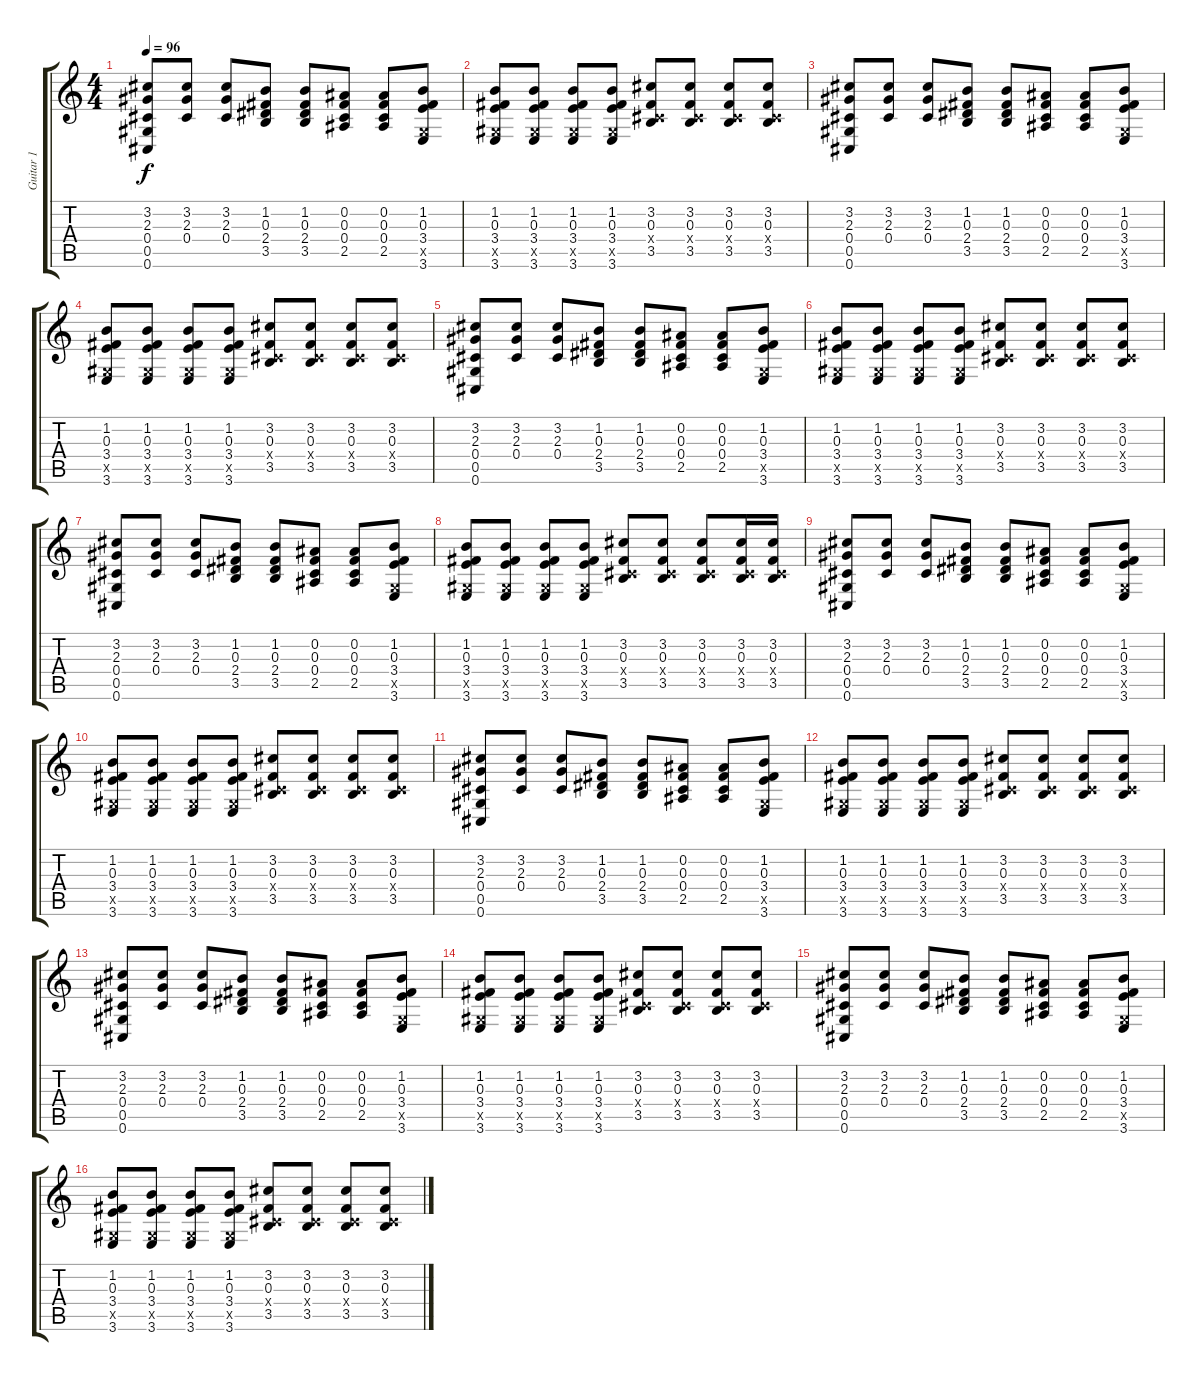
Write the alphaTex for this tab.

\track ("Guitar 1" "Guitar 1") {instrument acousticguitarsteel}
\staff {score tabs}
\tuning (Db4 Bb3 Gb3 Db3 Ab2 Db2) {hide}
\ts (4 4)
\tempo 96
\clef g2
\ks c
(3.2 2.3 0.4 0.5 0.6).8{dy f} (3.2 2.3 0.4).8 (3.2 2.3 0.4).8 (1.2 0.3 2.4 3.5).8 (1.2 0.3 2.4 3.5).8 (0.2 0.3 0.4 2.5).8 (0.2 0.3 0.4 2.5).8 (1.2 0.3 3.4 0.5{x} 3.6).8 |
(1.2 0.3 3.4 0.5{x} 3.6).8 (1.2 0.3 3.4 0.5{x} 3.6).8 (1.2 0.3 3.4 0.5{x} 3.6).8 (1.2 0.3 3.4 0.5{x} 3.6).8 (3.2 0.3 0.4{x} 3.5).8 (3.2 0.3 0.4{x} 3.5).8 (3.2 0.3 0.4{x} 3.5).8 (3.2 0.3 0.4{x} 3.5).8 |
(3.2 2.3 0.4 0.5 0.6).8 (3.2 2.3 0.4).8 (3.2 2.3 0.4).8 (1.2 0.3 2.4 3.5).8 (1.2 0.3 2.4 3.5).8 (0.2 0.3 0.4 2.5).8 (0.2 0.3 0.4 2.5).8 (1.2 0.3 3.4 0.5{x} 3.6).8 |
(1.2 0.3 3.4 0.5{x} 3.6).8 (1.2 0.3 3.4 0.5{x} 3.6).8 (1.2 0.3 3.4 0.5{x} 3.6).8 (1.2 0.3 3.4 0.5{x} 3.6).8 (3.2 0.3 0.4{x} 3.5).8 (3.2 0.3 0.4{x} 3.5).8 (3.2 0.3 0.4{x} 3.5).8 (3.2 0.3 0.4{x} 3.5).8 |
(3.2 2.3 0.4 0.5 0.6).8 (3.2 2.3 0.4).8 (3.2 2.3 0.4).8 (1.2 0.3 2.4 3.5).8 (1.2 0.3 2.4 3.5).8 (0.2 0.3 0.4 2.5).8 (0.2 0.3 0.4 2.5).8 (1.2 0.3 3.4 0.5{x} 3.6).8 |
(1.2 0.3 3.4 0.5{x} 3.6).8 (1.2 0.3 3.4 0.5{x} 3.6).8 (1.2 0.3 3.4 0.5{x} 3.6).8 (1.2 0.3 3.4 0.5{x} 3.6).8 (3.2 0.3 0.4{x} 3.5).8 (3.2 0.3 0.4{x} 3.5).8 (3.2 0.3 0.4{x} 3.5).8 (3.2 0.3 0.4{x} 3.5).8 |
(3.2 2.3 0.4 0.5 0.6).8 (3.2 2.3 0.4).8 (3.2 2.3 0.4).8 (1.2 0.3 2.4 3.5).8 (1.2 0.3 2.4 3.5).8 (0.2 0.3 0.4 2.5).8 (0.2 0.3 0.4 2.5).8 (1.2 0.3 3.4 0.5{x} 3.6).8 |
(1.2 0.3 3.4 0.5{x} 3.6).8 (1.2 0.3 3.4 0.5{x} 3.6).8 (1.2 0.3 3.4 0.5{x} 3.6).8 (1.2 0.3 3.4 0.5{x} 3.6).8 (3.2 0.3 0.4{x} 3.5).8 (3.2 0.3 0.4{x} 3.5).8 (3.2 0.3 0.4{x} 3.5).8 (3.2 0.3 0.4{x} 3.5).16 (3.2 0.3 0.4{x} 3.5).16 |
(3.2 2.3 0.4 0.5 0.6).8 (3.2 2.3 0.4).8 (3.2 2.3 0.4).8 (1.2 0.3 2.4 3.5).8 (1.2 0.3 2.4 3.5).8 (0.2 0.3 0.4 2.5).8 (0.2 0.3 0.4 2.5).8 (1.2 0.3 3.4 0.5{x} 3.6).8 |
(1.2 0.3 3.4 0.5{x} 3.6).8 (1.2 0.3 3.4 0.5{x} 3.6).8 (1.2 0.3 3.4 0.5{x} 3.6).8 (1.2 0.3 3.4 0.5{x} 3.6).8 (3.2 0.3 0.4{x} 3.5).8 (3.2 0.3 0.4{x} 3.5).8 (3.2 0.3 0.4{x} 3.5).8 (3.2 0.3 0.4{x} 3.5).8 |
(3.2 2.3 0.4 0.5 0.6).8 (3.2 2.3 0.4).8 (3.2 2.3 0.4).8 (1.2 0.3 2.4 3.5).8 (1.2 0.3 2.4 3.5).8 (0.2 0.3 0.4 2.5).8 (0.2 0.3 0.4 2.5).8 (1.2 0.3 3.4 0.5{x} 3.6).8 |
(1.2 0.3 3.4 0.5{x} 3.6).8 (1.2 0.3 3.4 0.5{x} 3.6).8 (1.2 0.3 3.4 0.5{x} 3.6).8 (1.2 0.3 3.4 0.5{x} 3.6).8 (3.2 0.3 0.4{x} 3.5).8 (3.2 0.3 0.4{x} 3.5).8 (3.2 0.3 0.4{x} 3.5).8 (3.2 0.3 0.4{x} 3.5).8 |
(3.2 2.3 0.4 0.5 0.6).8 (3.2 2.3 0.4).8 (3.2 2.3 0.4).8 (1.2 0.3 2.4 3.5).8 (1.2 0.3 2.4 3.5).8 (0.2 0.3 0.4 2.5).8 (0.2 0.3 0.4 2.5).8 (1.2 0.3 3.4 0.5{x} 3.6).8 |
(1.2 0.3 3.4 0.5{x} 3.6).8 (1.2 0.3 3.4 0.5{x} 3.6).8 (1.2 0.3 3.4 0.5{x} 3.6).8 (1.2 0.3 3.4 0.5{x} 3.6).8 (3.2 0.3 0.4{x} 3.5).8 (3.2 0.3 0.4{x} 3.5).8 (3.2 0.3 0.4{x} 3.5).8 (3.2 0.3 0.4{x} 3.5).8 |
(3.2 2.3 0.4 0.5 0.6).8 (3.2 2.3 0.4).8 (3.2 2.3 0.4).8 (1.2 0.3 2.4 3.5).8 (1.2 0.3 2.4 3.5).8 (0.2 0.3 0.4 2.5).8 (0.2 0.3 0.4 2.5).8 (1.2 0.3 3.4 0.5{x} 3.6).8 |
(1.2 0.3 3.4 0.5{x} 3.6).8 (1.2 0.3 3.4 0.5{x} 3.6).8 (1.2 0.3 3.4 0.5{x} 3.6).8 (1.2 0.3 3.4 0.5{x} 3.6).8 (3.2 0.3 0.4{x} 3.5).8 (3.2 0.3 0.4{x} 3.5).8 (3.2 0.3 0.4{x} 3.5).8 (3.2 0.3 0.4{x} 3.5).8
